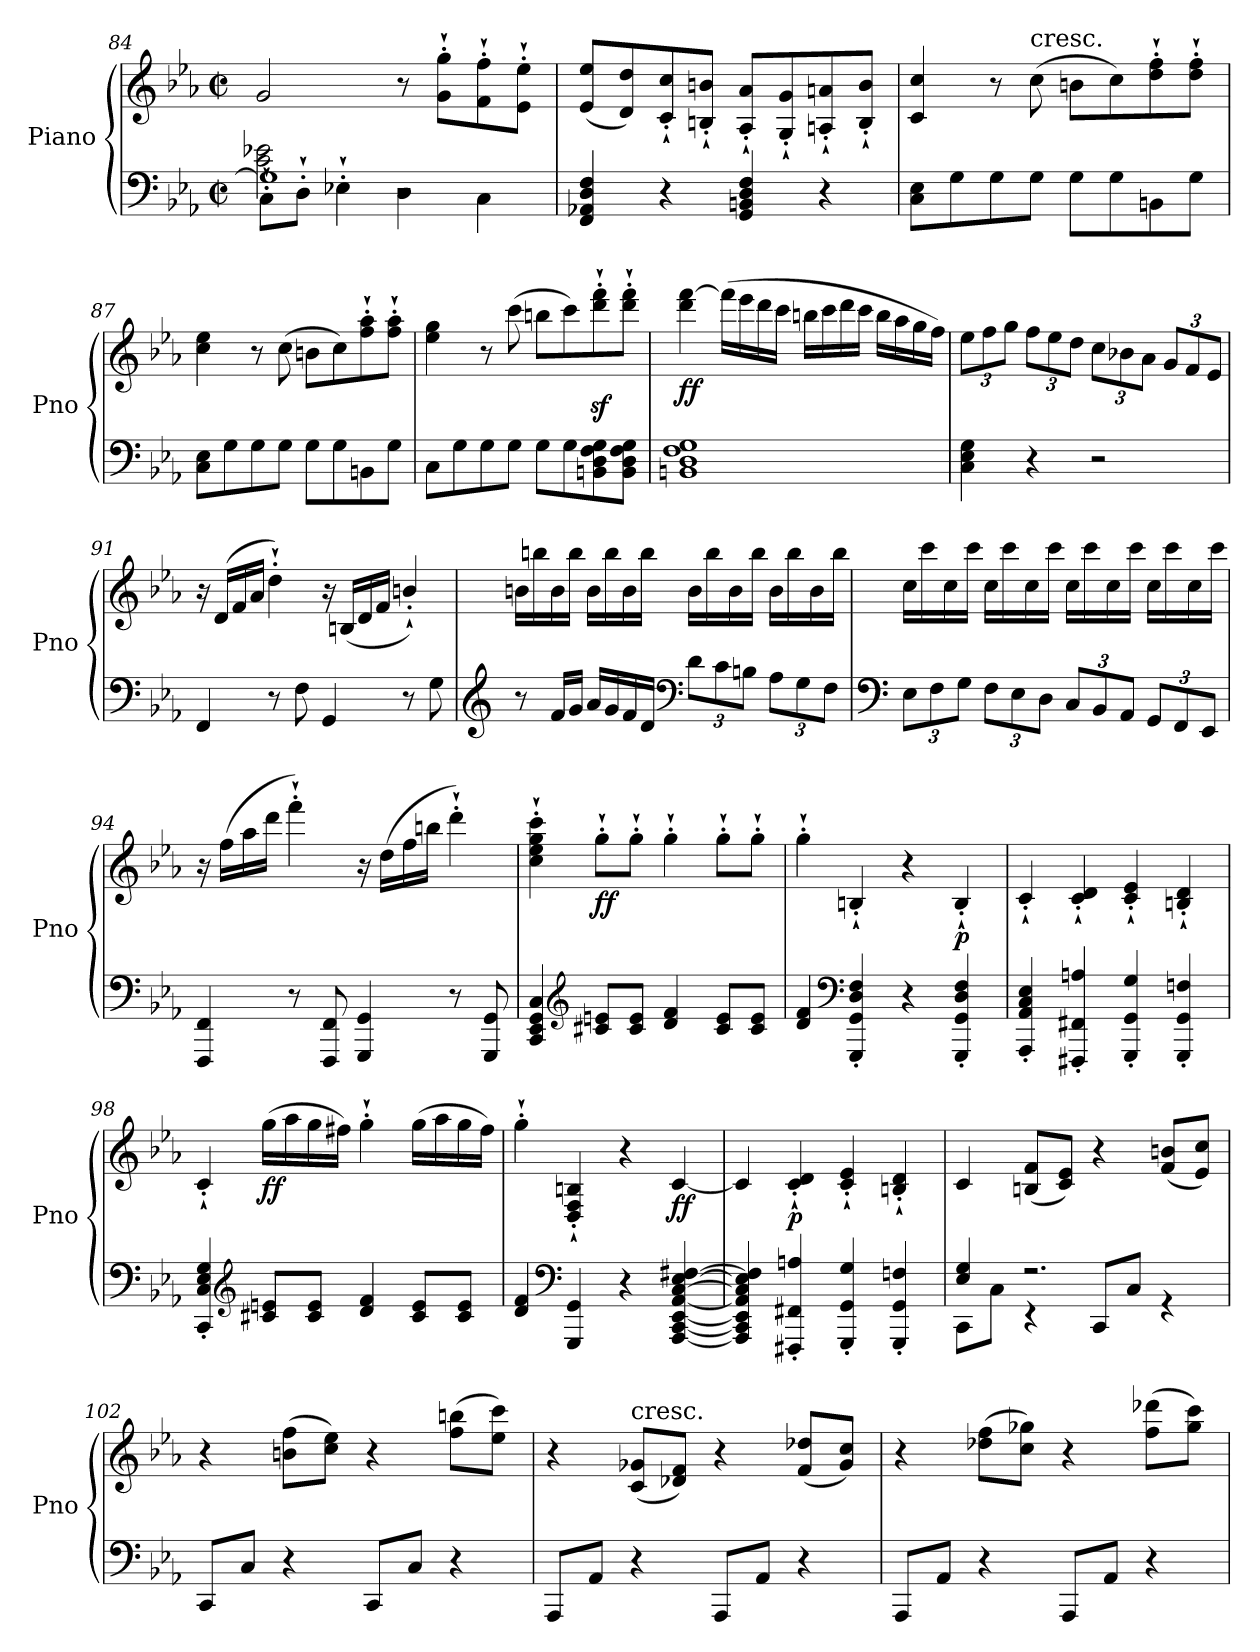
**kern	**kern	**dynam
*part1	*part1	*part1
*staff2	*staff1	*staff1/2
*I"Piano	*	*
*I'Pno	*	*
*clefF4	*clefG2	*
*k[b-e-a-]	*k[b-e-a-]	*
*E-:	*E-:	*
*M2/2	*M2/2	*
*met(c|)	*met(c|)	*
=84	=84	=84
*^	*	*
*	*^	*	*
2c\ 2e-X\	1G]	8C'`\L	2g/	.
.	.	8D'`\J	.	.
.	.	4E-X'`\	.	.
2r	.	4D\	8r	.
.	.	.	8g\'` 8gg\'`L	.
.	.	4C\	8f\'` 8ff\'`	.
.	.	.	8e-\'` 8ee-\'`J	.
*v	*v	*v	*	*
!!LO:PB:g=z
=85	=85	=85
4FF/ 4AA-X/ 4D/ 4F/	(<8e-/ 8ee-/L	.
.	8d/ 8dd/)	.
4r	8c/'` 8cc/'`	.
.	8Bn/'` 8bn/'`J	.
4GG/ 4BBn/ 4D/ 4F/	8A-/'` 8a-/'`L	.
.	8G/'` 8g/'`	.
4r	8An/'` 8an/'`	.
.	8B/'` 8b/'`J	.
=86	=86	=86
8C\ 8E-\L	4c/ 4cc/	.
8G\	.	.
8G\	8r	.
!	!LO:TX:a:t=cresc.	!
8G\J	(>8cc\	.
8G\L	8bn\L	.
8G\	8cc\)	.
8BBn\	8dd\'` 8ff\'`	.
8G\J	8dd\'` 8ff\'`J	.
=87	=87	=87
8C\ 8E-\L	4cc\ 4ee-\	.
8G\	.	.
8G\	8r	.
8G\J	(>8cc\	.
8G\L	8bn\L	.
8G\	8cc\)	.
8BBn\	8ff\'` 8aa-\'`	.
8G\J	8ff\'` 8aa-\'`J	.
=88	=88	=88
8C\L	4ee-\ 4gg\	.
8G\	.	.
8G\	8r	.
8G\J	(>8ccc\	.
8G\L	8bbn\L	.
8G\	8ccc\)	.
8BBn\ 8D\ 8F\ 8G\	8ddd\z<'` 8fff\z<'`	.
8BB\ 8D\ 8F\ 8G\J	8ddd\'` 8fff\'`J	.
!!LO:LB:g=z
=89	=89	=89
!	!	!LO:DY:b
1BBn 1D 1F 1G	4ddd\ [4fff\	ff
.	(>16fff\LL]	.
.	16eee-\	.
.	16ddd\	.
.	16ccc\JJ	.
.	16bbn\LL	.
.	16ccc\	.
.	16ddd\	.
.	16ccc\JJ	.
.	16bb\LL	.
.	16aa-\	.
.	16gg\	.
.	16ff\JJ)	.
=90	=90	=90
*	*Xbrackettup	*
4C\ 4E-\ 4G\	12ee-\L	.
.	12ff\	.
.	12gg\J	.
4r	12ff\L	.
.	12ee-\	.
.	12dd\J	.
2r	12cc\L	.
.	12b-X\	.
.	12a-\J	.
.	12g/L	.
.	12f/	.
.	12e-/J	.
=91	=91	=91
4FF/	16r	.
.	(>16d/LL	.
.	16f/	.
.	16a-/JJ	.
8r	4dd'`\)	.
8F\	.	.
4GG/	16r	.
.	(<16Bn/LL	.
.	16d/	.
.	16f/JJ	.
8r	4bn'`/)	.
8G\	.	.
!!LO:LB:g=z
=92	=92	=92
*clefG2	*	*
8r	16bn\LL	.
.	16bbn\	.
16f/LL	16b\	.
16g/JJ	16bb\JJ	.
16a-/LL	16b\LL	.
16g/	16bb\	.
16f/	16b\	.
16d/JJ	16bb\JJ	.
*clefF4	*	*
*Xbrackettup	*	*
12d\L	16b\LL	.
.	16bb\	.
12c\	.	.
.	16b\	.
12Bn\J	.	.
.	16bb\JJ	.
12A-\L	16b\LL	.
.	16bb\	.
12G\	.	.
.	16b\	.
12F\J	.	.
.	16bb\JJ	.
=93	=93	=93
*clefF4	*	*
12E-\L	16cc\LL	.
.	16ccc\	.
12F\	.	.
.	16cc\	.
12G\J	.	.
.	16ccc\JJ	.
12F\L	16cc\LL	.
.	16ccc\	.
12E-\	.	.
.	16cc\	.
12D\J	.	.
.	16ccc\JJ	.
12C/L	16cc\LL	.
.	16ccc\	.
12BB-/	.	.
.	16cc\	.
12AA-/J	.	.
.	16ccc\JJ	.
12GG/L	16cc\LL	.
.	16ccc\	.
12FF/	.	.
.	16cc\	.
12EE-/J	.	.
.	16ccc\JJ	.
!!LO:LB:g=z
=94	=94	=94
4FFF/ 4FF/	16r	.
.	(>16ff\LL	.
.	16aa-\	.
.	16ddd\JJ	.
8r	4fff'`\)	.
8FFF/ 8FF/	.	.
4GGG/ 4GG/	16r	.
.	(>16dd\LL	.
.	16ff\	.
.	16bbn\JJ	.
8r	4ddd'`\)	.
8GGG/ 8GG/	.	.
=95	=95	=95
4CC/ 4EE-/ 4GG/ 4C/	4cc\'` 4ee-\'` 4gg\'` 4ccc\'`	.
*clefG2	*	*
!	!	!LO:DY:b
8c#X/ 8en/L	8gg'`\L	ff
8c#/ 8e/J	8gg'`\J	.
4d/ 4f/	4gg'`\	.
8c#/ 8e/L	8gg'`\L	.
8c#/ 8e/J	8gg'`\J	.
=96	=96	=96
4d/ 4f/	4gg'`\	.
*clefF4	*	*
4GGG/' 4GG/' 4D/' 4F/'	4Bn'`/	.
4r	4r	.
!	!	!LO:DY:b
4GGG/' 4GG/' 4D/' 4F/'	4B'`/	p
=97	=97	=97
4AAA-/' 4AA-/' 4C/' 4E-/'	4c'`/	.
4FFF#X/' 4FF#X/' 4An/'	4c/'` 4d/'`	.
4GGG/' 4GG/' 4G/'	4c/'` 4e-/'`	.
4GGG/' 4GG/' 4Fn/'	4Bn/'` 4d/'`	.
!!LO:LB:g=z
=98	=98	=98
4CC/' 4C/' 4E-/' 4G/'	4c'`/	.
*clefG2	*	*
!	!	!LO:DY:b
8c#X/ 8en/L	(<16gg\LL	ff
.	16aa-\	.
8c#/ 8e/J	16gg\	.
.	16ff#X\JJ)	.
4d/ 4f/	4gg'`\	.
8c#/ 8e/L	(<16gg\LL	.
.	16aa-\	.
8c#/ 8e/J	16gg\	.
.	16ff#\JJ)	.
=99	=99	=99
4d/ 4f/	4gg'`\	.
*clefF4	*	*
4GGG/ 4GG/	4D/'` 4F/'` 4Bn/'`	.
4r	4r	.
!	!	!LO:DY:b
[4AAA-/ [4CC/ [4EE-/ [4AA-/ [4C/ [4E-/ [4F#X/	[4c/	ff
=100	=100	=100
4AAA-/] 4CC/] 4EE-/] 4AA-/] 4C/] 4E-/] 4F#/]	4c/]	.
!	!	!LO:DY:b
4FFF#X/' 4FF#X/' 4An/'	4c/'` 4d/'`	p
4GGG/' 4GG/' 4G/'	4c/'` 4e-/'`	.
4GGG/' 4GG/' 4Fn/'	4Bn/'` 4d/'`	.
=101	=101	=101
*^	*	*
4E-/ 4G/	8CC\L	4c/	.
.	8C\J	.	.
2.r	4r	(>8Bn/ 8f/L	.
.	.	8c/ 8e-/J)	.
.	8CC/L	4r	.
.	8C/J	.	.
.	4r	(>8f/ 8bn/L	.
.	.	8e-/ 8cc/J)	.
*v	*v	*	*
!!LO:PB:g=z
=102	=102	=102
8CC/L	4r	.
8C/J	.	.
4r	(>8bn\ 8ff\L	.
.	8cc\ 8ee-\J)	.
8CC/L	4r	.
8C/J	.	.
4r	(>8ff\ 8bbn\L	.
.	8ee-\ 8ccc\J)	.
=103	=103	=103
8AAA-/L	4r	.
8AA-/J	.	.
!	!LO:TX:a:t=cresc.	!
4r	(<8c/ 8g-X/L	.
.	8d-X/ 8f/J)	.
8AAA-/L	4r	.
8AA-/J	.	.
4r	(<8f/ 8dd-X/L	.
.	8g-/ 8cc/J)	.
=104	=104	=104
8AAA-/L	4r	.
8AA-/J	.	.
4r	(>8dd-X\ 8ff\L	.
.	8cc\ 8gg-X\J)	.
8AAA-/L	4r	.
8AA-/J	.	.
4r	(>8ff\ 8ddd-X\L	.
.	8gg-\ 8ccc\J)	.
=	=	=
*-	*-	*-
